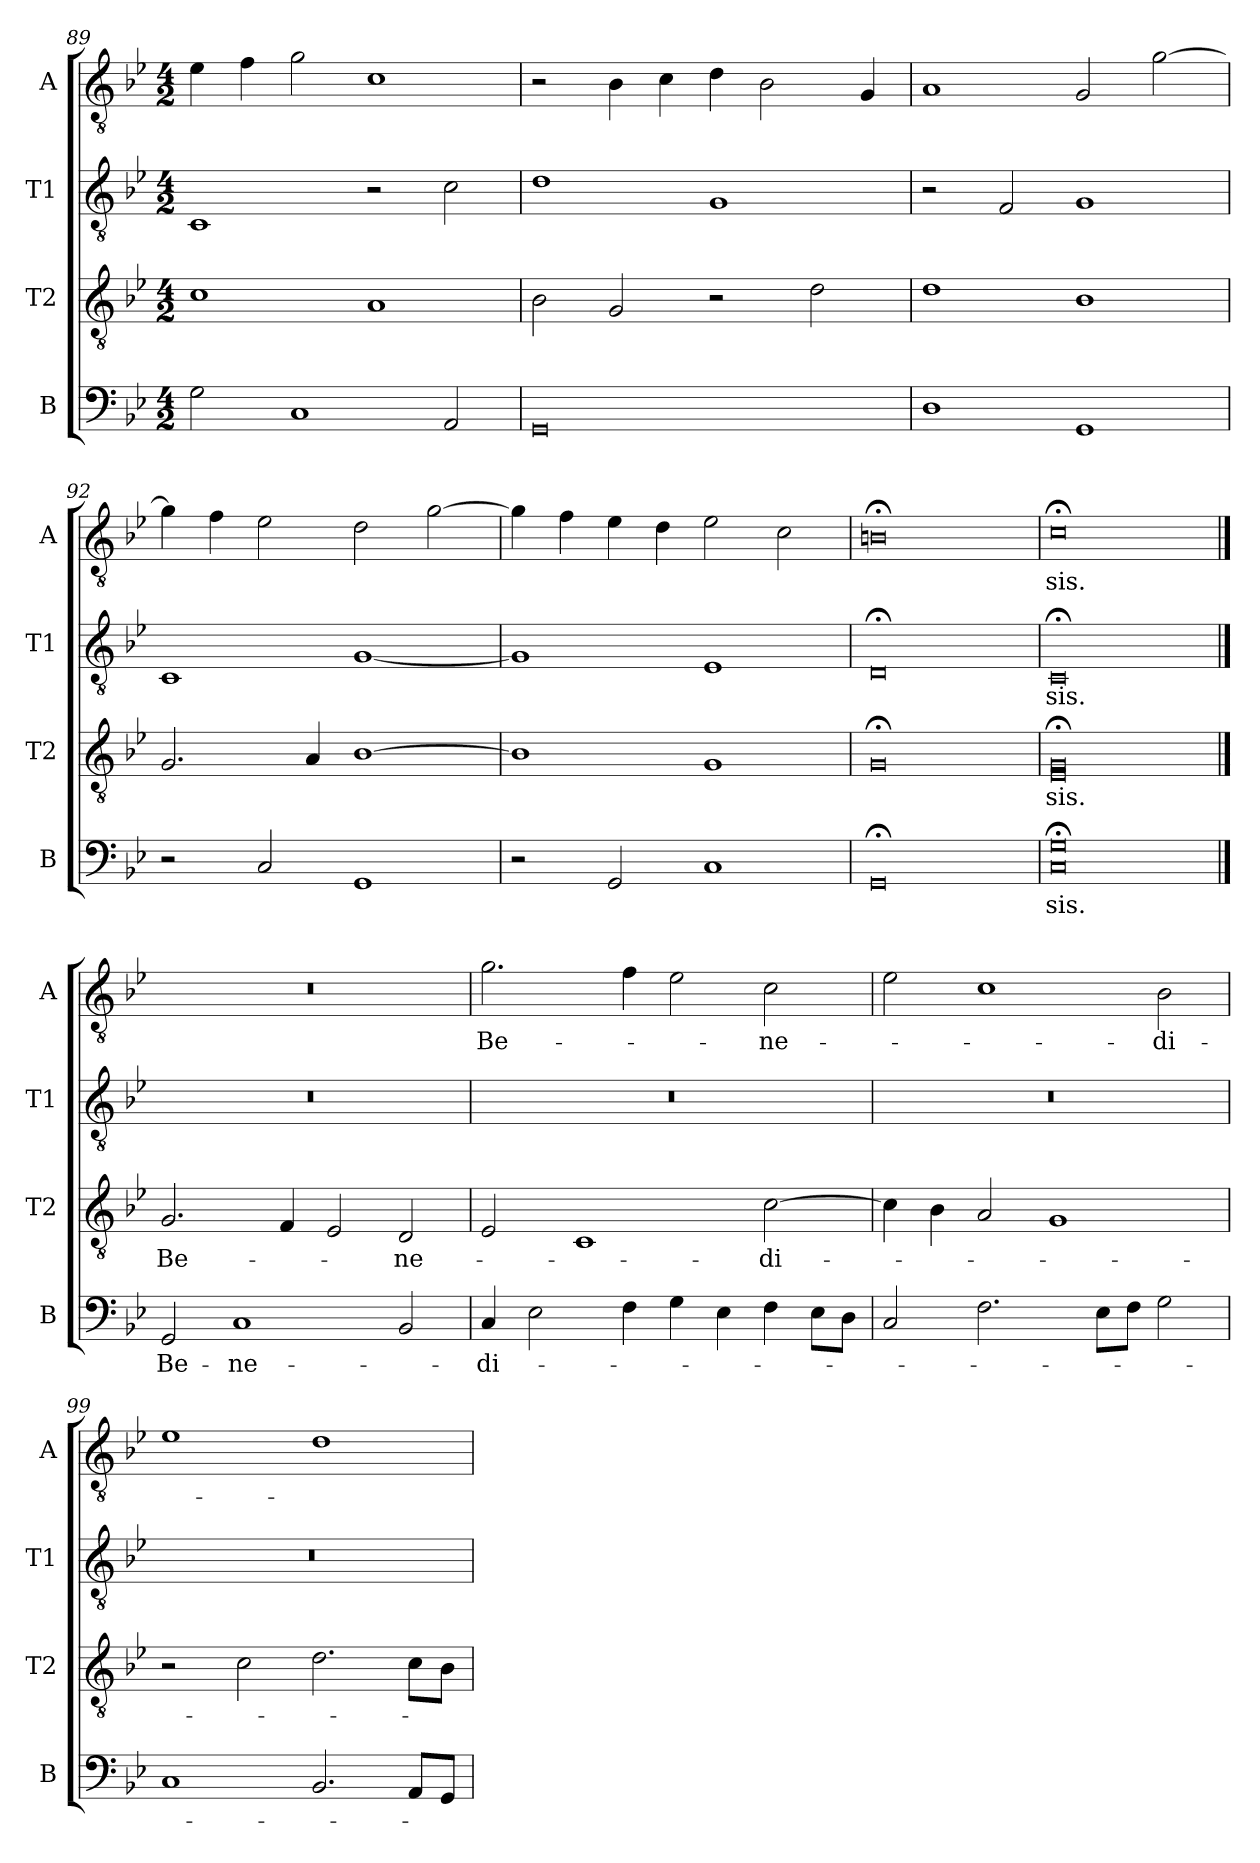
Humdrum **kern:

**kern	**text	**kern	**text	**kern	**text	**kern	**text
*part4	*part4	*part3	*part3	*part2	*part2	*part1	*part1
*staff4	*staff4	*staff3	*staff3	*staff2	*staff2	*staff1	*staff1
*I"B	*	*I"T2	*	*I"T1	*	*I"A	*
*I'B	*	*I'T2	*	*I'T1	*	*I'A	*
*clefF4	*	*clefGv2	*	*clefGv2	*	*clefGv2	*
*k[b-e-]	*	*k[b-e-]	*	*k[b-e-]	*	*k[b-e-]	*
*M4/2	*	*M4/2	*	*M4/2	*	*M4/2	*
=89	=89	=89	=89	=89	=89	=89	=89
2G\	.	1c	.	1C	.	4e-\	.
.	.	.	.	.	.	4f\	.
1C	.	.	.	.	.	2g\	.
.	.	1A	.	2r	.	1c	.
2AA/	.	.	.	2c\	.	.	.
=90	=90	=90	=90	=90	=90	=90	=90
0GG	.	2B-\	.	1d	.	2r	.
.	.	2G/	.	.	.	4B-\	.
.	.	.	.	.	.	4c\	.
.	.	2r	.	1G	.	4d\	.
.	.	.	.	.	.	2B-\	.
.	.	2d\	.	.	.	.	.
.	.	.	.	.	.	4G/	.
=91	=91	=91	=91	=91	=91	=91	=91
1D	.	1d	.	2r	.	1A	.
.	.	.	.	2F/	.	.	.
1GG	.	1B-	.	1G	.	2G/	.
.	.	.	.	.	.	[2g\	.
=92	=92	=92	=92	=92	=92	=92	=92
2r	.	2.G/	.	1C	.	4g\]	.
.	.	.	.	.	.	4f\	.
2C/	.	.	.	.	.	2e-\	.
.	.	4A/	.	.	.	.	.
1GG	.	[1B-	.	[1G	.	2d\	.
.	.	.	.	.	.	[2g\	.
=93	=93	=93	=93	=93	=93	=93	=93
2r	.	1B-]	.	1G]	.	4g\]	.
.	.	.	.	.	.	4f\	.
2GG/	.	.	.	.	.	4e-\	.
.	.	.	.	.	.	4d\	.
1C	.	1G	.	1E-	.	2e-\	.
.	.	.	.	.	.	2c\	.
=94	=94	=94	=94	=94	=94	=94	=94
0GG;<	.	0G;<	.	0D;<	.	0Bn;<	.
=95	=95	=95	=95	=95	=95	=95	=95
0C;< 0G;<	sis.	0E-;< 0G;<	sis.	0C;<	-sis.	0c;<	sis.
==96	==96	==96	==96	==96	==96	==96	==96
2GG/	Be-	2.G/	Be-	0r	.	0r	.
1C	-ne-	.	.	.	.	.	.
.	.	4F/	.	.	.	.	.
.	.	2E-/	.	.	.	.	.
2BB-/	.	2D/	-ne-	.	.	.	.
=97	=97	=97	=97	=97	=97	=97	=97
4C/	-di-	2E-/	.	0r	.	2.g\	Be-
2E-\	.	.	.	.	.	.	.
.	.	1C	.	.	.	.	.
4F\	.	.	.	.	.	4f\	.
4G\	.	.	.	.	.	2e-\	.
4E-\	.	.	.	.	.	.	.
4F\	.	[2c\	-di-	.	.	2c\	-ne-
8E-\L	.	.	.	.	.	.	.
8D\J	.	.	.	.	.	.	.
=98	=98	=98	=98	=98	=98	=98	=98
2C/	.	4c\]	.	0r	.	2e-\	.
.	.	4B-\	.	.	.	.	.
2.F\	.	2A/	.	.	.	1c	.
.	.	1G	.	.	.	.	.
8E-\L	.	.	.	.	.	.	.
8F\J	.	.	.	.	.	.	.
2G\	.	.	.	.	.	2B-\	-di-
=99	=99	=99	=99	=99	=99	=99	=99
1C	.	2r	.	0r	.	1e-	.
.	.	2c\	.	.	.	.	.
2.BB-/	.	2.d\	.	.	.	1d	.
8AA/L	.	8c\L	.	.	.	.	.
8GG/J	.	8B-\J	.	.	.	.	.
=	=	=	=	=	=	=	=
*-	*-	*-	*-	*-	*-	*-	*-
